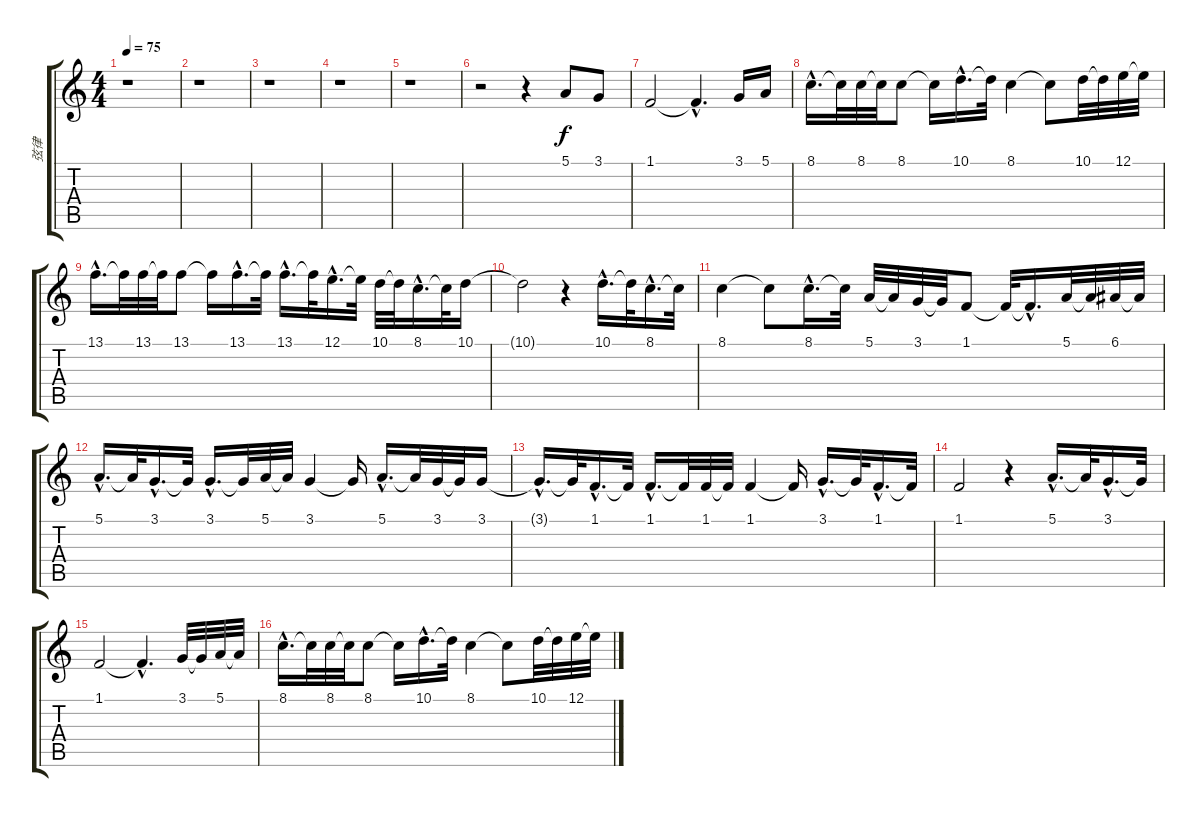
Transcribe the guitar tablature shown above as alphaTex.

\track ("弦律" "弦律") {instrument electricgrandpiano}
\staff {score tabs}
\tuning (E4 B3 G3 D3 A2 E2) {hide}
\ts (4 4)
\tempo 75
\clef g2
\ks c
r.1{dy f instrument electricgrandpiano} |
r.1 |
r.1 |
r.1 |
r.1 |
r.2 r.4 5.1.8 3.1.8 |
1.1.2 1.1{hac t}.4{d} 3.1.16 5.1.16 |
8.1{hac}.16{d} 8.1{t}.32 8.1.32 8.1{t}.32 8.1.8 8.1{t}.16 10.1{hac}.16{d} 10.1{t}.32 8.1.4 8.1{t}.8 10.1.32 10.1{t}.32 12.1.32 12.1{t}.32 |
13.1{hac}.16{d} 13.1{t}.32 13.1.32 13.1{t}.32 13.1.8 13.1{t}.16 13.1{hac}.16{d} 13.1{t}.32 13.1{hac}.16{d} 13.1{t}.32 12.1{hac}.16{d} 12.1{t}.32 10.1.32 10.1{t}.32 8.1{hac}.16{d} 8.1{t}.32 10.1.16 |
10.1{t}.2 r.4 10.1{hac}.16{d} 10.1{t}.32 8.1{hac}.16{d} 8.1{t}.32 |
8.1.4 8.1{t}.8 8.1{hac}.16{d} 8.1{t}.32 5.1.32 5.1{t}.32 3.1.32 3.1{t}.32 1.1.8 1.1{t}.32 1.1{hac t}.16{d} 5.1.32 5.1{t}.32 6.1.32 6.1{t}.32 |
5.1{hac}.16{d} 5.1{t}.32 3.1{hac}.16{d} 3.1{t}.32 3.1{hac}.16{d} 3.1{t}.32 5.1.32 5.1{t}.32 3.1.4 3.1{t}.16 5.1{hac}.16{d} 5.1{t}.32 3.1.32 3.1{t}.32 3.1.16 |
3.1{hac t}.16{d} 3.1{t}.32 1.1{hac}.16{d} 1.1{t}.32 1.1{hac}.16{d} 1.1{t}.32 1.1.32 1.1{t}.32 1.1.4 1.1{t}.16 3.1{hac}.16{d} 3.1{t}.32 1.1{hac}.16{d} 1.1{t}.32 |
1.1.2 r.4 5.1{hac}.16{d} 5.1{t}.32 3.1{hac}.16{d} 3.1{t}.32 |
1.1.2 1.1{hac t}.4{d} 3.1.32 3.1{t}.32 5.1.32 5.1{t}.32 |
8.1{hac}.16{d} 8.1{t}.32 8.1.32 8.1{t}.32 8.1.8 8.1{t}.16 10.1{hac}.16{d} 10.1{t}.32 8.1.4 8.1{t}.8 10.1.32 10.1{t}.32 12.1.32 12.1{t}.32
